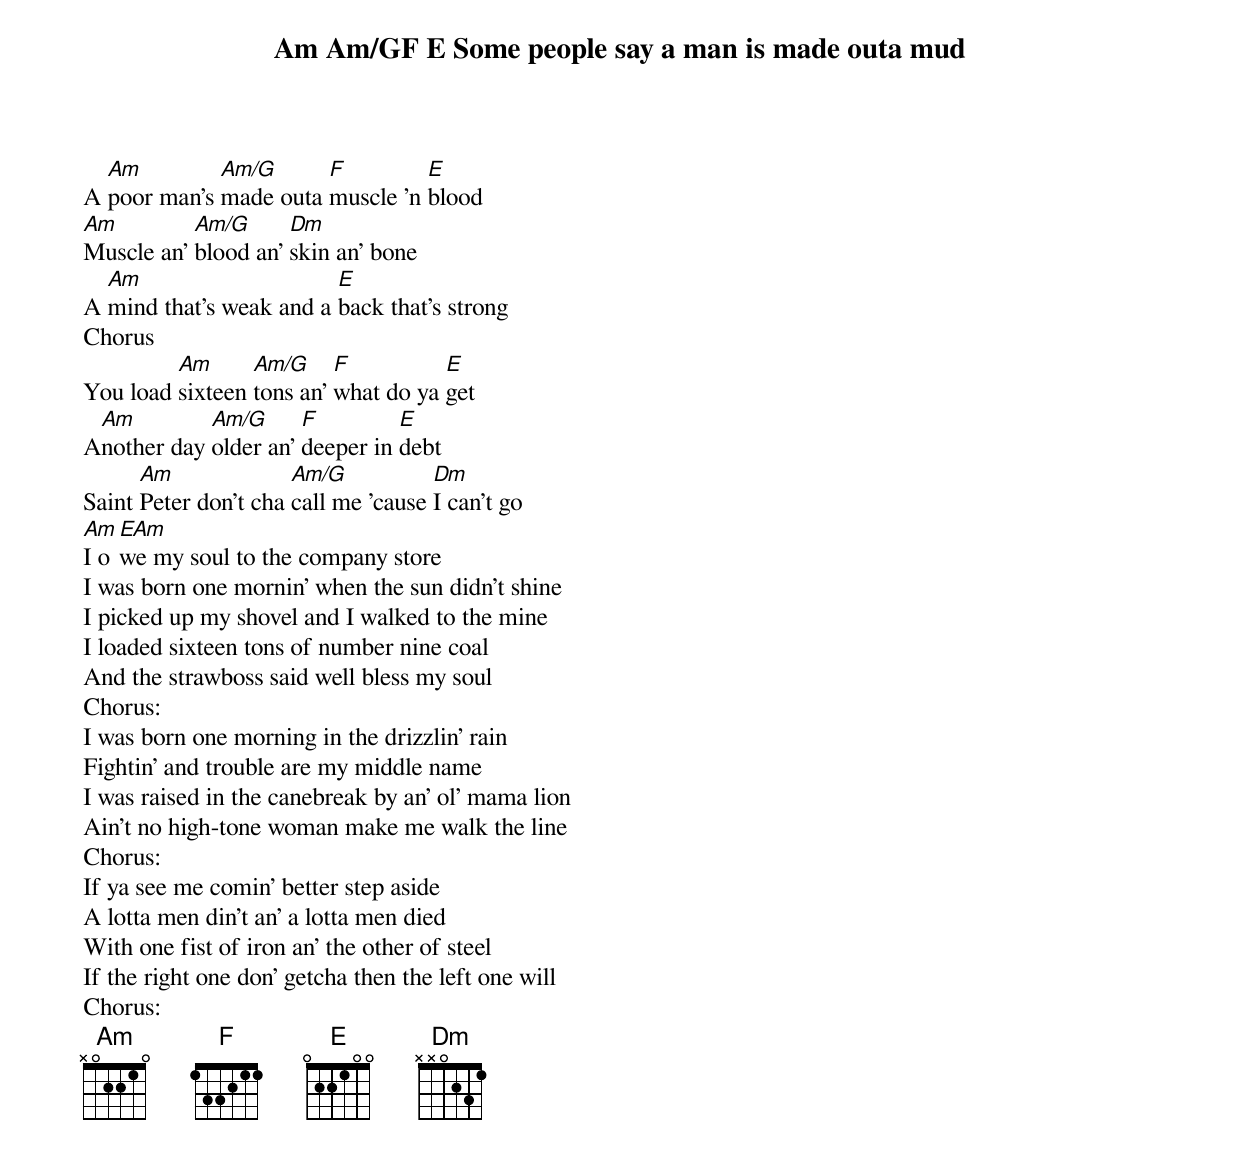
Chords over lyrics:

Am Am/GF E Some people say a man is made outa mud
  Am         Am/G      F         E
A poor man's made outa muscle 'n blood
Am         Am/G      Dm
Muscle an' blood an' skin an' bone
  Am                     E
A mind that's weak and a back that's strong
Chorus
         Am      Am/G     F          E
You load sixteen tons an' what do ya get
 Am         Am/G      F         E
Another day older an' deeper in debt
      Am              Am/G           Dm
Saint Peter don't cha call me 'cause I can't go
Am EAm
I owe my soul to the company store
I was born one mornin' when the sun didn't shine
I picked up my shovel and I walked to the mine
I loaded sixteen tons of number nine coal
And the strawboss said well bless my soul
Chorus:
I was born one morning in the drizzlin' rain
Fightin' and trouble are my middle name
I was raised in the canebreak by an' ol' mama lion
Ain't no high-tone woman make me walk the line
Chorus:
If ya see me comin' better step aside
A lotta men din't an' a lotta men died
With one fist of iron an' the other of steel
If the right one don' getcha then the left one will
Chorus:
